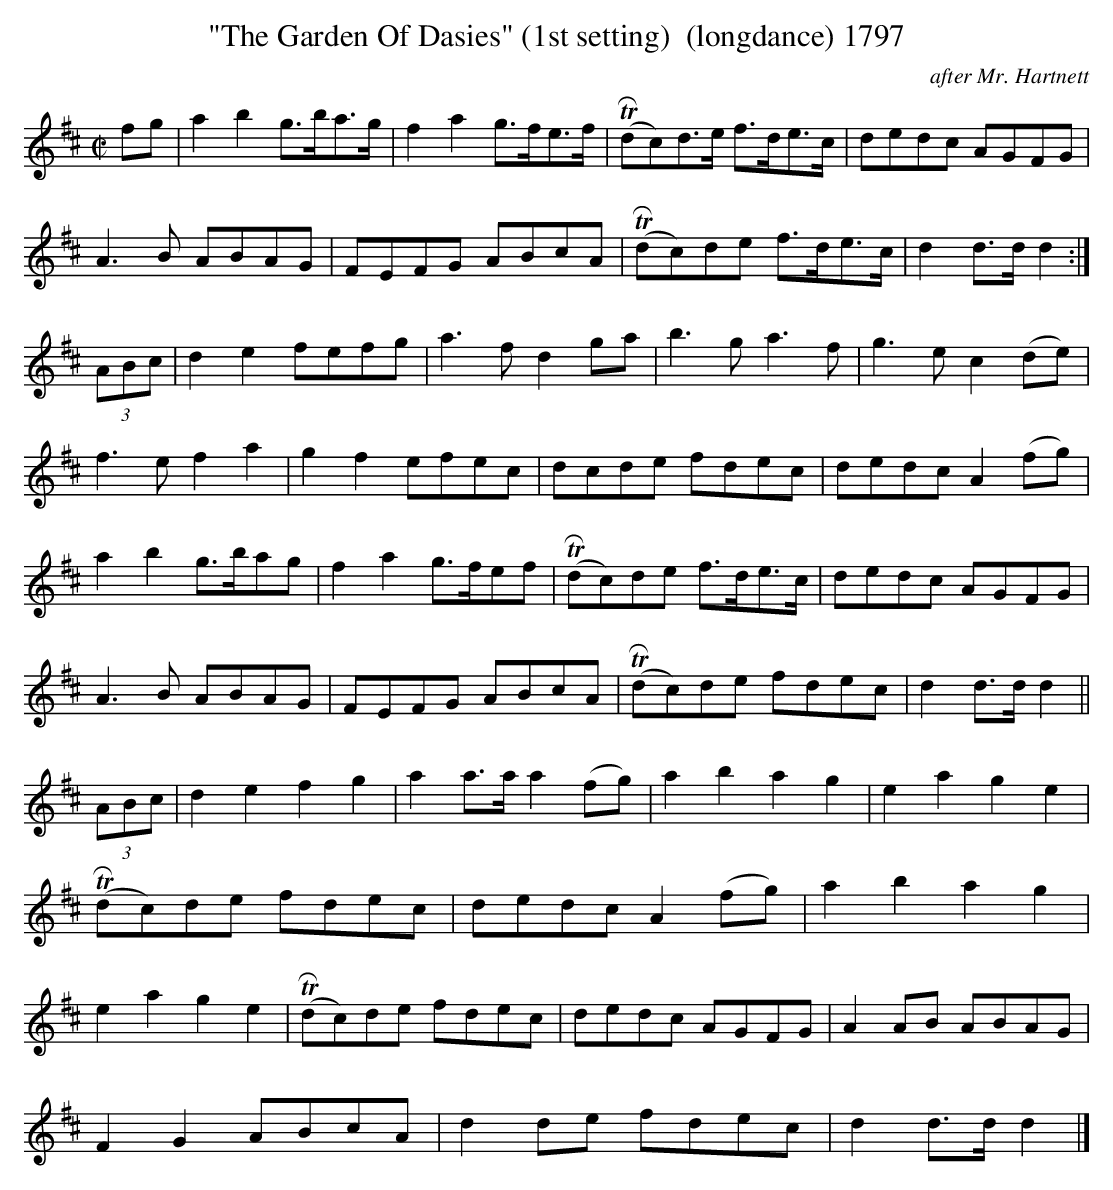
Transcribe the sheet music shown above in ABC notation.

X:1
T:"The Garden Of Dasies" (1st setting)  (longdance) 1797
C:after Mr. Hartnett
BRENNAN July 2003 (HTTP://WWW.SOSYOURMOM.COM)
M:C|
L:1/8
K:D
fg|a2b2g3/2b/2a3/2g/2|f2a2g3/2f/2e3/2f/2|(TRdc)d3/2e/2 f3/2d/2e3/2c/2|dedc AGFG|
A3B ABAG|FEFG ABcA| (TRdc)de f3/2d/2e3/2c/2|d2d3/2d/2 d2:|
(3ABc|d2e2fefg|a3f d2ga|b3g a3f|g3e c2(de)|
f3e f2a2|g2f2efec|dcde fdec|dedc A2(fg)|
a2b2g3/2b/2ag|f2a2g3/2f/2ef|(TRdc)de f3/2d/2e3/2c/2|dedc AGFG|
A3B ABAG|FEFG ABcA|(TRdc)de fdec|d2d3/2d/2 d2||
(3ABc|d2e2f2g2|a2a3/2a/2 a2(fg)|a2b2a2g2|e2a2g2e2|
(TRdc)de fdec|dedc A2(fg)|a2b2a2g2|
e2a2g2e2|(TRdc)de fdec|dedc AGFG|A2AB ABAG|
F2G2ABcA|d2de fdec|d2d3/2d/2 d2|]
